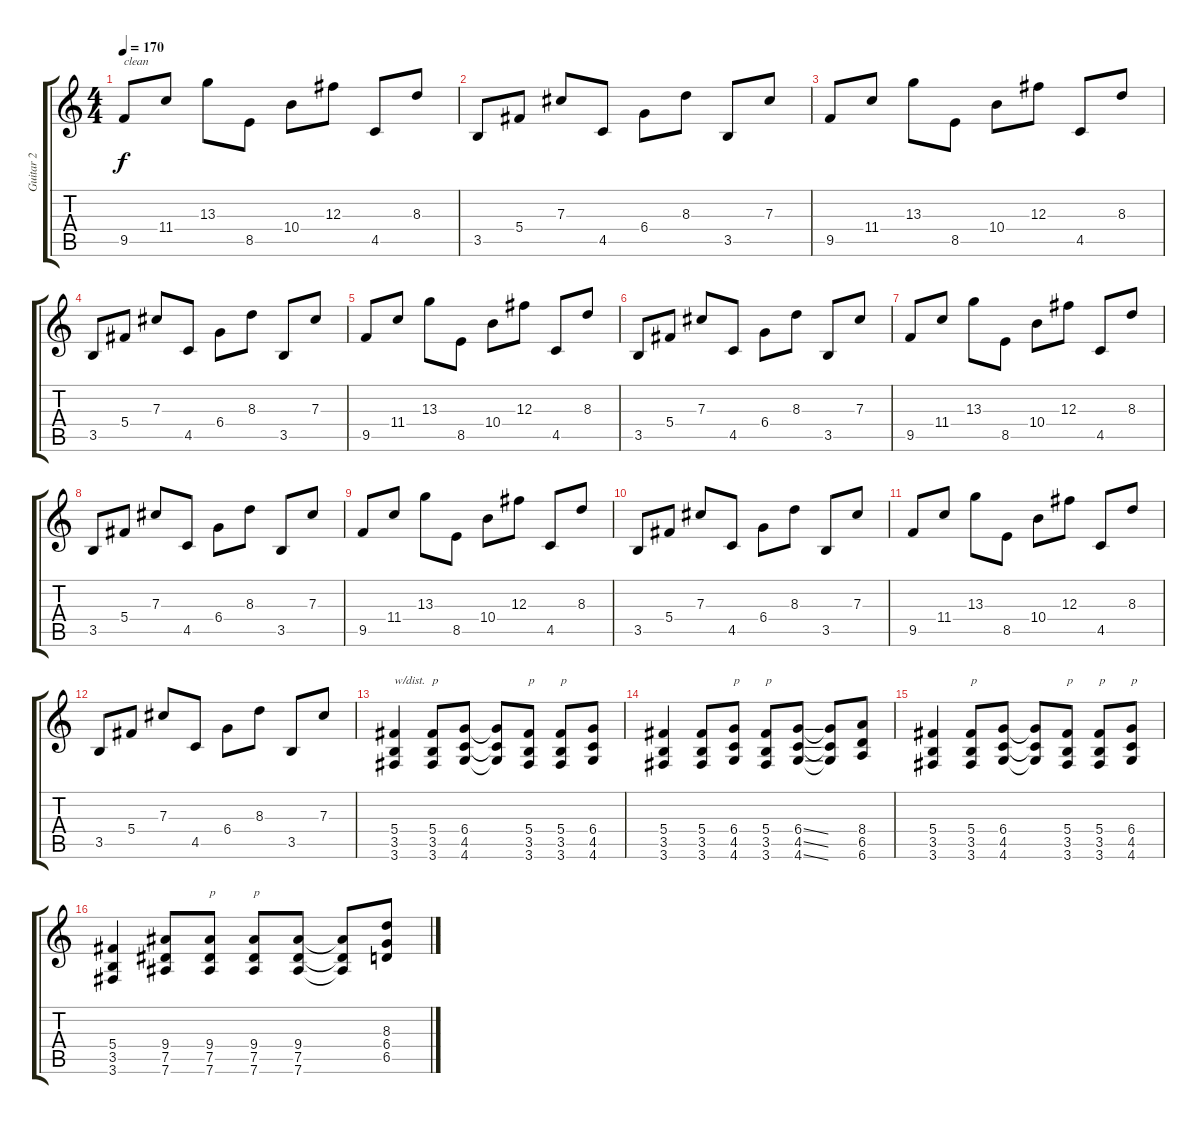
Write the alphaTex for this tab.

\track ("Guitar 2" "Guitar 2") {instrument distortionguitar}
\staff {score tabs}
\tuning (Eb4 Bb3 Gb3 Db3 Ab2 Eb2) {hide}
\ts (4 4)
\tempo 170
\clef g2
\ks c
9.5.8{txt "clean" dy f instrument electricguitarclean} 11.4.8 13.3.8 8.5.8 10.4.8 12.3.8 4.5.8 8.3.8 |
3.5.8 5.4.8 7.3.8 4.5.8 6.4.8 8.3.8 3.5.8 7.3.8 |
9.5.8 11.4.8 13.3.8 8.5.8 10.4.8 12.3.8 4.5.8 8.3.8 |
3.5.8 5.4.8 7.3.8 4.5.8 6.4.8 8.3.8 3.5.8 7.3.8 |
9.5.8 11.4.8 13.3.8 8.5.8 10.4.8 12.3.8 4.5.8 8.3.8 |
3.5.8 5.4.8 7.3.8 4.5.8 6.4.8 8.3.8 3.5.8 7.3.8 |
9.5.8 11.4.8 13.3.8 8.5.8 10.4.8 12.3.8 4.5.8 8.3.8 |
3.5.8 5.4.8 7.3.8 4.5.8 6.4.8 8.3.8 3.5.8 7.3.8 |
9.5.8 11.4.8 13.3.8 8.5.8 10.4.8 12.3.8 4.5.8 8.3.8 |
3.5.8 5.4.8 7.3.8 4.5.8 6.4.8 8.3.8 3.5.8 7.3.8 |
9.5.8 11.4.8 13.3.8 8.5.8 10.4.8 12.3.8 4.5.8 8.3.8 |
3.5.8 5.4.8 7.3.8 4.5.8 6.4.8 8.3.8 3.5.8 7.3.8 |
(5.4 3.5 3.6).4{txt "w/dist." instrument distortionguitar} (5.4 3.5 3.6).8{txt "p"} (6.4 4.5 4.6).8 (6.4{t} 4.5{t} 4.6{t}).8 (5.4 3.5 3.6).8{txt "p"} (5.4 3.5 3.6).8{txt "p"} (6.4 4.5 4.6).8 |
(5.4 3.5 3.6).4 (5.4 3.5 3.6).8 (6.4 4.5 4.6).8{txt "p"} (5.4 3.5 3.6).8{txt "p"} (6.4{ss} 4.5{ss} 4.6{ss}).8 (6.4{t} 4.5{t} 4.6{t}).8 (8.4 6.5 6.6).8 |
(5.4 3.5 3.6).4 (5.4 3.5 3.6).8{txt "p"} (6.4 4.5 4.6).8 (6.4{t} 4.5{t} 4.6{t}).8 (5.4 3.5 3.6).8{txt "p"} (5.4 3.5 3.6).8{txt "p"} (6.4 4.5 4.6).8{txt "p"} |
(5.4 3.5 3.6).4 (9.4 7.5 7.6).8 (9.4 7.5 7.6).8{txt "p"} (9.4 7.5 7.6).8{txt "p"} (9.4 7.5 7.6).8 (9.4{t} 7.5{t} 7.6{t}).8 (8.3 6.4{ss} 6.5{ss}).8
